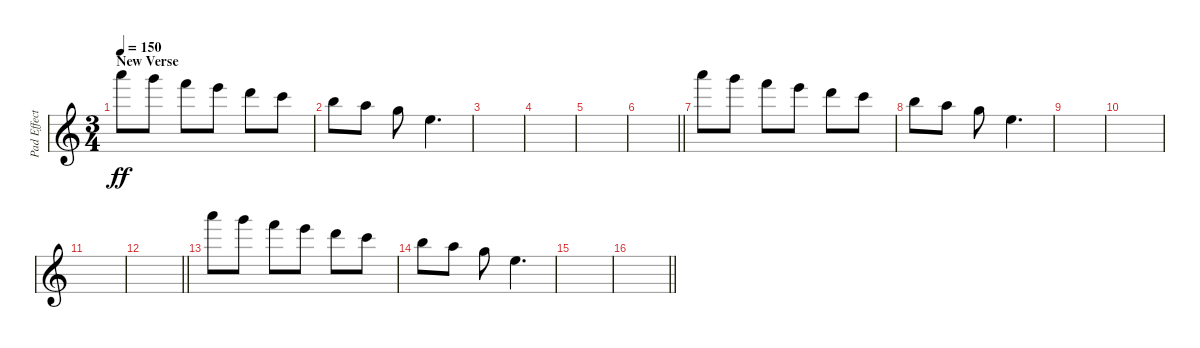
\track ("Pad Effect 2 (depth)" "Pad Effect") {instrument dulcimer}
\staff {score}
\tuning (E4 B3 G3 D3 A2 E2) {hide}
\ts (3 4)
\section ("" "New Verse")
\tempo 150
\clef g2
\ks c
29.1.8{dy ff} 27.1.8 25.1.8 24.1.8 22.1.8 20.1.8 |
19.1.8 17.1.8 15.1.8 12.1.4{d} |
|
|
|
\barLineRight lightlight
|
29.1.8 27.1.8 25.1.8 24.1.8 22.1.8 20.1.8 |
19.1.8 17.1.8 15.1.8 12.1.4{d} |
|
|
|
\barLineRight lightlight
|
29.1.8 27.1.8 25.1.8 24.1.8 22.1.8 20.1.8 |
19.1.8 17.1.8 15.1.8 12.1.4{d} |
|
\barLineRight lightlight
